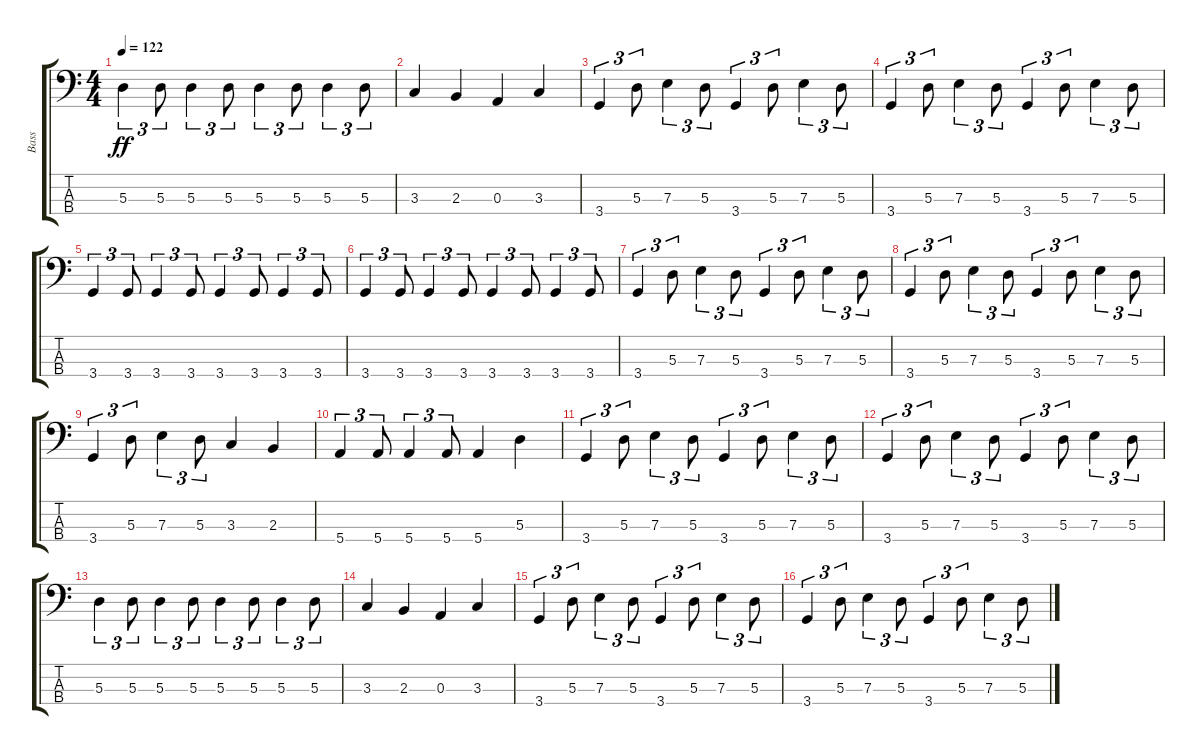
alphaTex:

\track ("Bass" "Bass") {instrument acousticbass}
\staff {score tabs}
\tuning (G2 D2 A1 E1) {hide}
\ts (4 4)
\tempo 122
\clef f4
\ks c
5.3.4{tu (3 2) dy ff} 5.3.8{tu (3 2)} 5.3.4{tu (3 2)} 5.3.8{tu (3 2)} 5.3.4{tu (3 2)} 5.3.8{tu (3 2)} 5.3.4{tu (3 2)} 5.3.8{tu (3 2)} |
3.3.4 2.3.4 0.3.4 3.3.4 |
3.4.4{tu (3 2)} 5.3.8{tu (3 2)} 7.3.4{tu (3 2)} 5.3.8{tu (3 2)} 3.4.4{tu (3 2)} 5.3.8{tu (3 2)} 7.3.4{tu (3 2)} 5.3.8{tu (3 2)} |
3.4.4{tu (3 2)} 5.3.8{tu (3 2)} 7.3.4{tu (3 2)} 5.3.8{tu (3 2)} 3.4.4{tu (3 2)} 5.3.8{tu (3 2)} 7.3.4{tu (3 2)} 5.3.8{tu (3 2)} |
3.4.4{tu (3 2)} 3.4.8{tu (3 2)} 3.4.4{tu (3 2)} 3.4.8{tu (3 2)} 3.4.4{tu (3 2)} 3.4.8{tu (3 2)} 3.4.4{tu (3 2)} 3.4.8{tu (3 2)} |
3.4.4{tu (3 2)} 3.4.8{tu (3 2)} 3.4.4{tu (3 2)} 3.4.8{tu (3 2)} 3.4.4{tu (3 2)} 3.4.8{tu (3 2)} 3.4.4{tu (3 2)} 3.4.8{tu (3 2)} |
3.4.4{tu (3 2)} 5.3.8{tu (3 2)} 7.3.4{tu (3 2)} 5.3.8{tu (3 2)} 3.4.4{tu (3 2)} 5.3.8{tu (3 2)} 7.3.4{tu (3 2)} 5.3.8{tu (3 2)} |
3.4.4{tu (3 2)} 5.3.8{tu (3 2)} 7.3.4{tu (3 2)} 5.3.8{tu (3 2)} 3.4.4{tu (3 2)} 5.3.8{tu (3 2)} 7.3.4{tu (3 2)} 5.3.8{tu (3 2)} |
3.4.4{tu (3 2)} 5.3.8{tu (3 2)} 7.3.4{tu (3 2)} 5.3.8{tu (3 2)} 3.3.4 2.3.4 |
5.4.4{tu (3 2)} 5.4.8{tu (3 2)} 5.4.4{tu (3 2)} 5.4.8{tu (3 2)} 5.4.4 5.3.4 |
3.4.4{tu (3 2)} 5.3.8{tu (3 2)} 7.3.4{tu (3 2)} 5.3.8{tu (3 2)} 3.4.4{tu (3 2)} 5.3.8{tu (3 2)} 7.3.4{tu (3 2)} 5.3.8{tu (3 2)} |
3.4.4{tu (3 2)} 5.3.8{tu (3 2)} 7.3.4{tu (3 2)} 5.3.8{tu (3 2)} 3.4.4{tu (3 2)} 5.3.8{tu (3 2)} 7.3.4{tu (3 2)} 5.3.8{tu (3 2)} |
5.3.4{tu (3 2)} 5.3.8{tu (3 2)} 5.3.4{tu (3 2)} 5.3.8{tu (3 2)} 5.3.4{tu (3 2)} 5.3.8{tu (3 2)} 5.3.4{tu (3 2)} 5.3.8{tu (3 2)} |
3.3.4 2.3.4 0.3.4 3.3.4 |
3.4.4{tu (3 2)} 5.3.8{tu (3 2)} 7.3.4{tu (3 2)} 5.3.8{tu (3 2)} 3.4.4{tu (3 2)} 5.3.8{tu (3 2)} 7.3.4{tu (3 2)} 5.3.8{tu (3 2)} |
3.4.4{tu (3 2)} 5.3.8{tu (3 2)} 7.3.4{tu (3 2)} 5.3.8{tu (3 2)} 3.4.4{tu (3 2)} 5.3.8{tu (3 2)} 7.3.4{tu (3 2)} 5.3.8{tu (3 2)}
